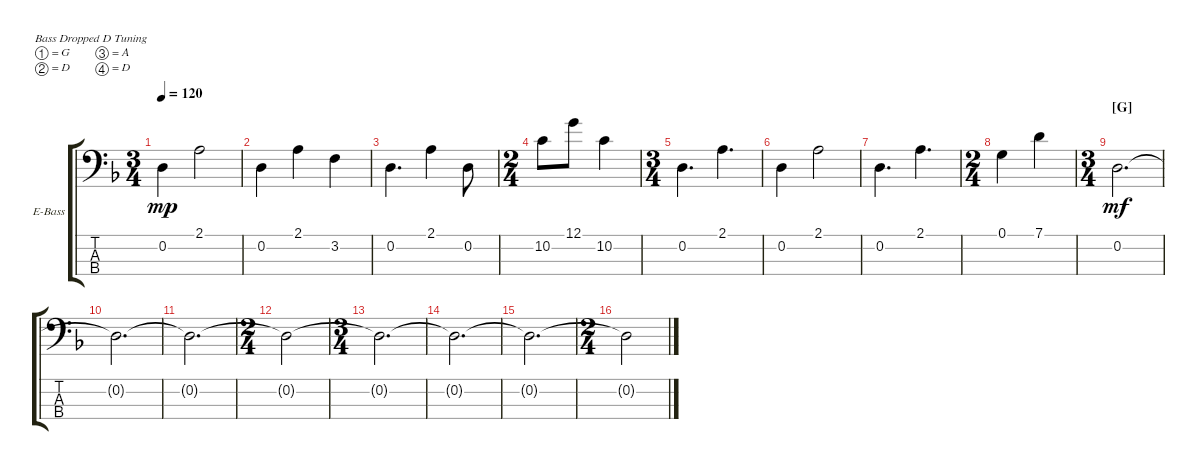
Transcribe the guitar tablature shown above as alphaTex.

\defaultSystemsLayout 4
\bracketExtendMode groupsimilarinstruments
\firstSystemTrackNameOrientation horizontal
\otherSystemsTrackNameOrientation horizontal
\track ("Electric Bass" "E-Bass") {instrument electricbassfinger}
\staff {score tabs}
\tuning (G2 D2 A1 D1)
\ts (3 4)
\tempo 120
\clef f4
\ks f
0.2.4{dy mp} 2.1.2 |
0.2.4 2.1.4 3.2.4 |
0.2.4{d} 2.1.4 0.2.8 |
\ts (2 4)
10.2.8 12.1.8 10.2.4 |
\ts (3 4)
0.2.4{d} 2.1.4{d} |
0.2.4 2.1.2 |
0.2.4{d} 2.1.4{d} |
\ts (2 4)
0.1.4 7.1.4 |
\ts (3 4)
\section ("G" "")
0.2.2{d dy mf} |
0.2{t}.2{d} |
0.2{t}.2{d} |
\ts (2 4)
0.2{t}.2 |
\ts (3 4)
0.2{t}.2{d} |
0.2{t}.2{d} |
0.2{t}.2{d} |
\ts (2 4)
0.2{t}.2
